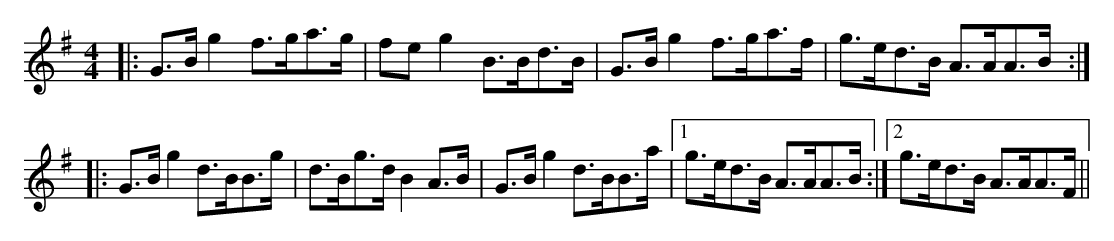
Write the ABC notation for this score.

X:1
M:4/4
K:G
|:G>B g2 f>ga>g|feg2 B>Bd>B|G>B g2 f>ga>f|g>ed>B A>AA>B:|
|:G>B g2 d>BB>g|d>Bg>d B2 A>B|G>B g2 d>BB>a|1 g>ed>B A>AA>B:|2 g>ed>B A>AA>F||
